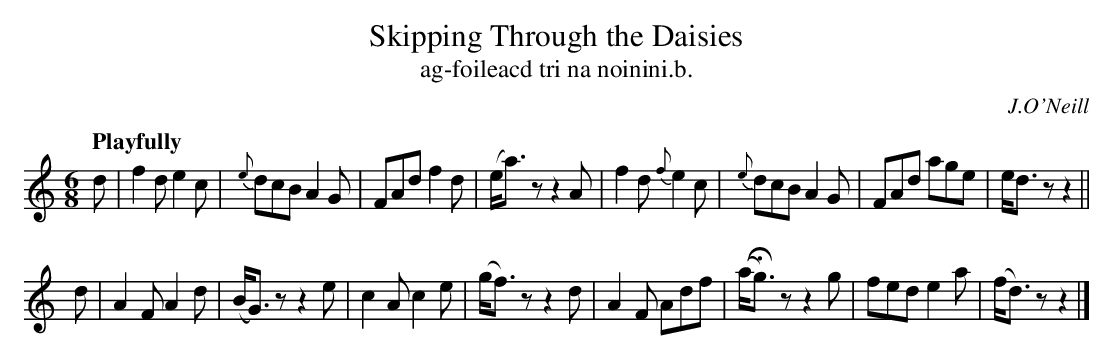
X:1
T: Skipping Through the Daisies
T: ag-foileacd tri na noinini.b.
O: J.O'Neill
Q: "Playfully"
M: 6/8
L: 1/8
K: Ddor
d |\
f2d e2c | {e}dcB A2G | FAd f2d | (e<a)z z2 A |\
f2d {f}e2c | {e}dcB A2G | FAd age | e<d z z2 ||
d |\
A2 F A2d | (B<G) z z2 e | c2A c2e | (g<f) z z2 d |\
A2F Adf | (a<Hg) z z2 g | fed e2a | (f<d) z z2 |]
